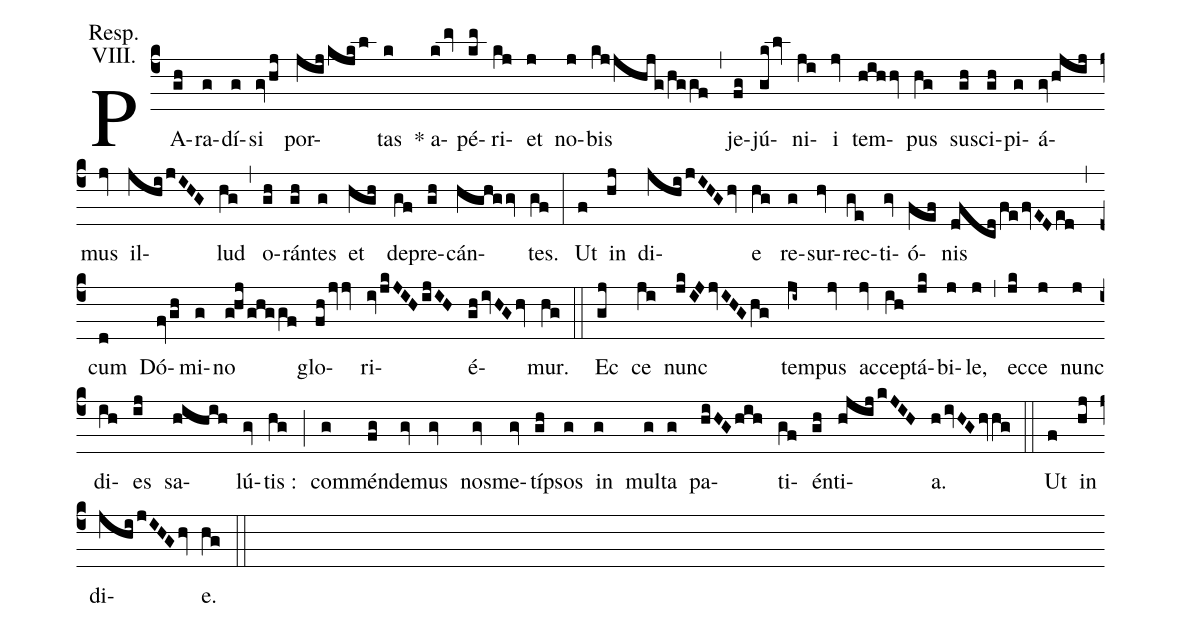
annotation: Resp.;
annotation: VIII.;
%%
(c4)
PA(gh)ra(g)dí(g)si(gvhj) por(jijkjkl)tas(k) * a(kmv)pé(km)ri(kj)et(j) no(j)bis(kjjhjghggf) (,)
je(fg)jú(gklv)ni(ji)i(jv) tem(hihhv)pus(hg) sus(gh)ci(gh)pi(g)á(gvhjij)mus(jv) il(jhijIHG)lud(hg) (,)
o(gh)rán(gh)tes(g) et(hgh) de(gf)pre(gh)cán(hghggv)tes.(gf) (:)
Ut(f) in(hj) di(jhijIHGhv)e(hg) re(g)sur(hv)rec(ge)ti(gv)ó(fef)nis(dfcdfefvEDed) (,)
cum(d) Dó(fvgh)mi(g)no(ghjghggf) glo(fhjvjv)ri(ivjkJIHijIH)é(ghivHGhv)mur.(hg) (::)
Ec(gj) ce(ji) nunc(jkIJjvIHGhg) tem(ji~)pus(jv) ac(jv)cep(ih)tá(jk)bi(j)le,(j) (,)
ec(jk)ce(j) nunc(j) di(ih)es(ij) sa(hihih)lú(gv)tis :(hg) (;)
com(g)mén(fg)de(gv)mus(gv) nos(gv)me(gv)típ(gh)sos(g) in(g) mul(g)ta(g) pa(hiHGhih)ti(gf)én(gh)ti(hjijkJIH)a.(hivHGhvhg) (::)
Ut(f) in(hj) di(jhijIHGhv)e.(hg) (::)
